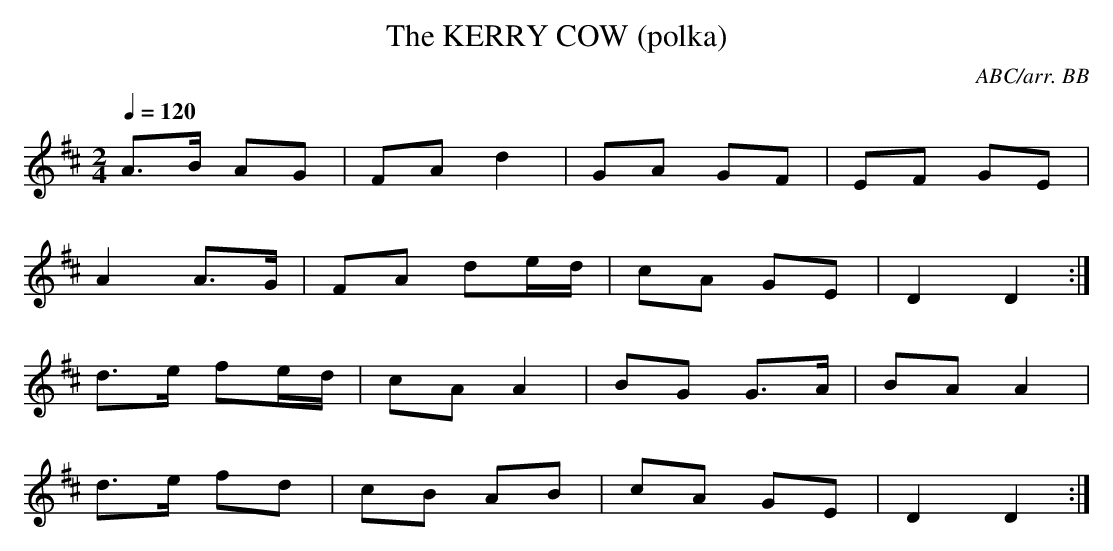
X:1
T:KERRY COW (polka), The
C:ABC/arr. BB
Q:1/4=120
L:1/8
M:2/4
K:D
A>B AG|FA d2|GA GF|EF GE|
A2 A>G|FA de/d/|cA GE|D2 D2:|
d>e fe/d/|cA A2|BG G>A|BA A2|
d>e fd|cB AB|cA GE|D2 D2:|
